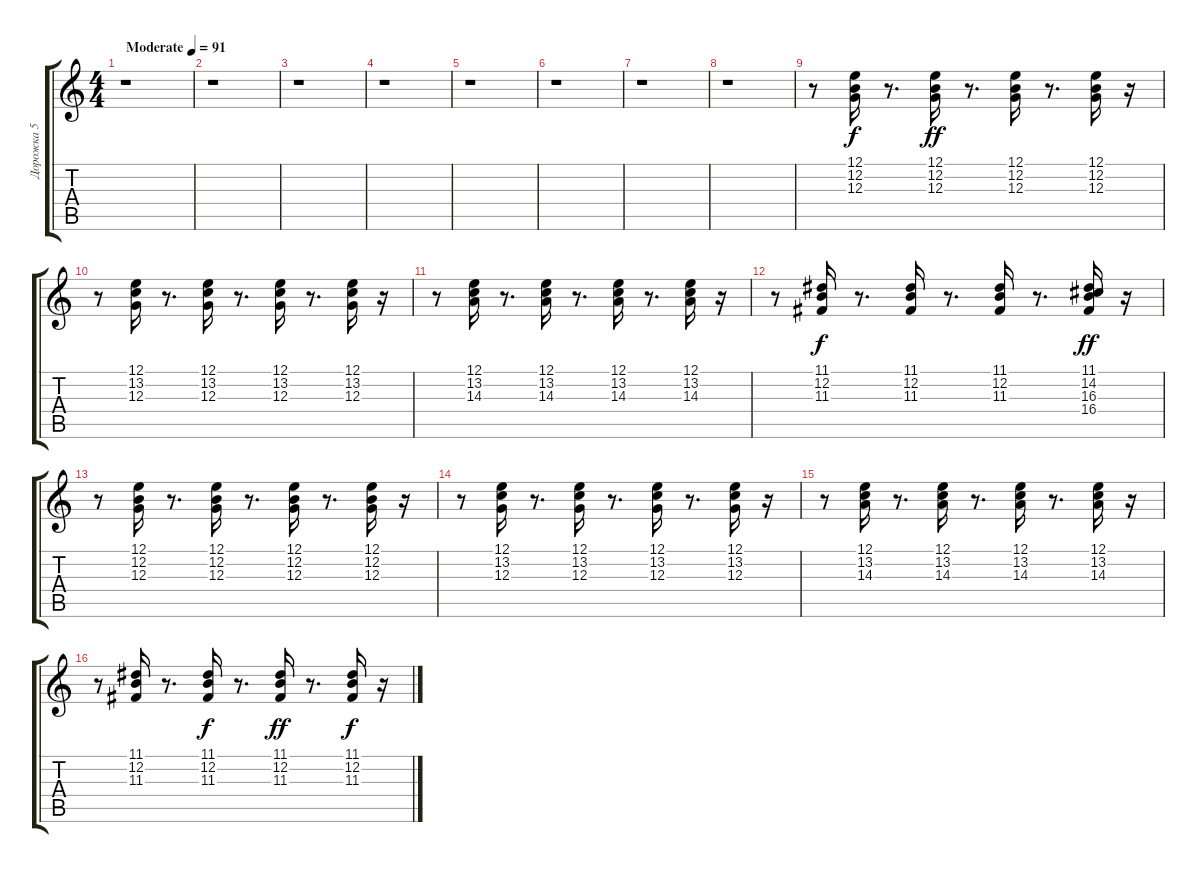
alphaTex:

\track ("Дорожка 5" "Дорожка 5") {instrument pizzicatostrings}
\staff {score tabs}
\tuning (E4 B3 G3 D3 A2 E2) {hide}
\ts (4 4)
\tempo (91 "Moderate")
\clef g2
\ks c
r.1{dy f instrument pizzicatostrings} |
r.1 |
r.1 |
r.1 |
r.1 |
r.1 |
r.1 |
r.1 |
r.8 (12.1 12.2 12.3).16 r.8{d} (12.1 12.2 12.3).16{dy ff} r.8{d} (12.1 12.2 12.3).16 r.8{d} (12.1 12.2 12.3).16 r.16 |
r.8 (12.1 13.2 12.3).16 r.8{d} (12.1 13.2 12.3).16 r.8{d} (12.1 13.2 12.3).16 r.8{d} (12.1 13.2 12.3).16 r.16 |
r.8 (12.1 13.2 14.3).16 r.8{d} (12.1 13.2 14.3).16 r.8{d} (12.1 13.2 14.3).16 r.8{d} (12.1 13.2 14.3).16 r.16 |
r.8 (11.1 12.2 11.3).16{dy f} r.8{d} (11.1 12.2 11.3).16 r.8{d} (11.1 12.2 11.3).16 r.8{d} (11.1 14.2 16.3 16.4).16{dy ff} r.16 |
r.8 (12.1 12.2 12.3).16 r.8{d} (12.1 12.2 12.3).16 r.8{d} (12.1 12.2 12.3).16 r.8{d} (12.1 12.2 12.3).16 r.16 |
r.8 (12.1 13.2 12.3).16 r.8{d} (12.1 13.2 12.3).16 r.8{d} (12.1 13.2 12.3).16 r.8{d} (12.1 13.2 12.3).16 r.16 |
r.8 (12.1 13.2 14.3).16 r.8{d} (12.1 13.2 14.3).16 r.8{d} (12.1 13.2 14.3).16 r.8{d} (12.1 13.2 14.3).16 r.16 |
r.8 (11.1 12.2 11.3).16 r.8{d} (11.1 12.2 11.3).16{dy f} r.8{d} (11.1 12.2 11.3).16{dy ff} r.8{d} (11.1 12.2 11.3).16{dy f} r.16
